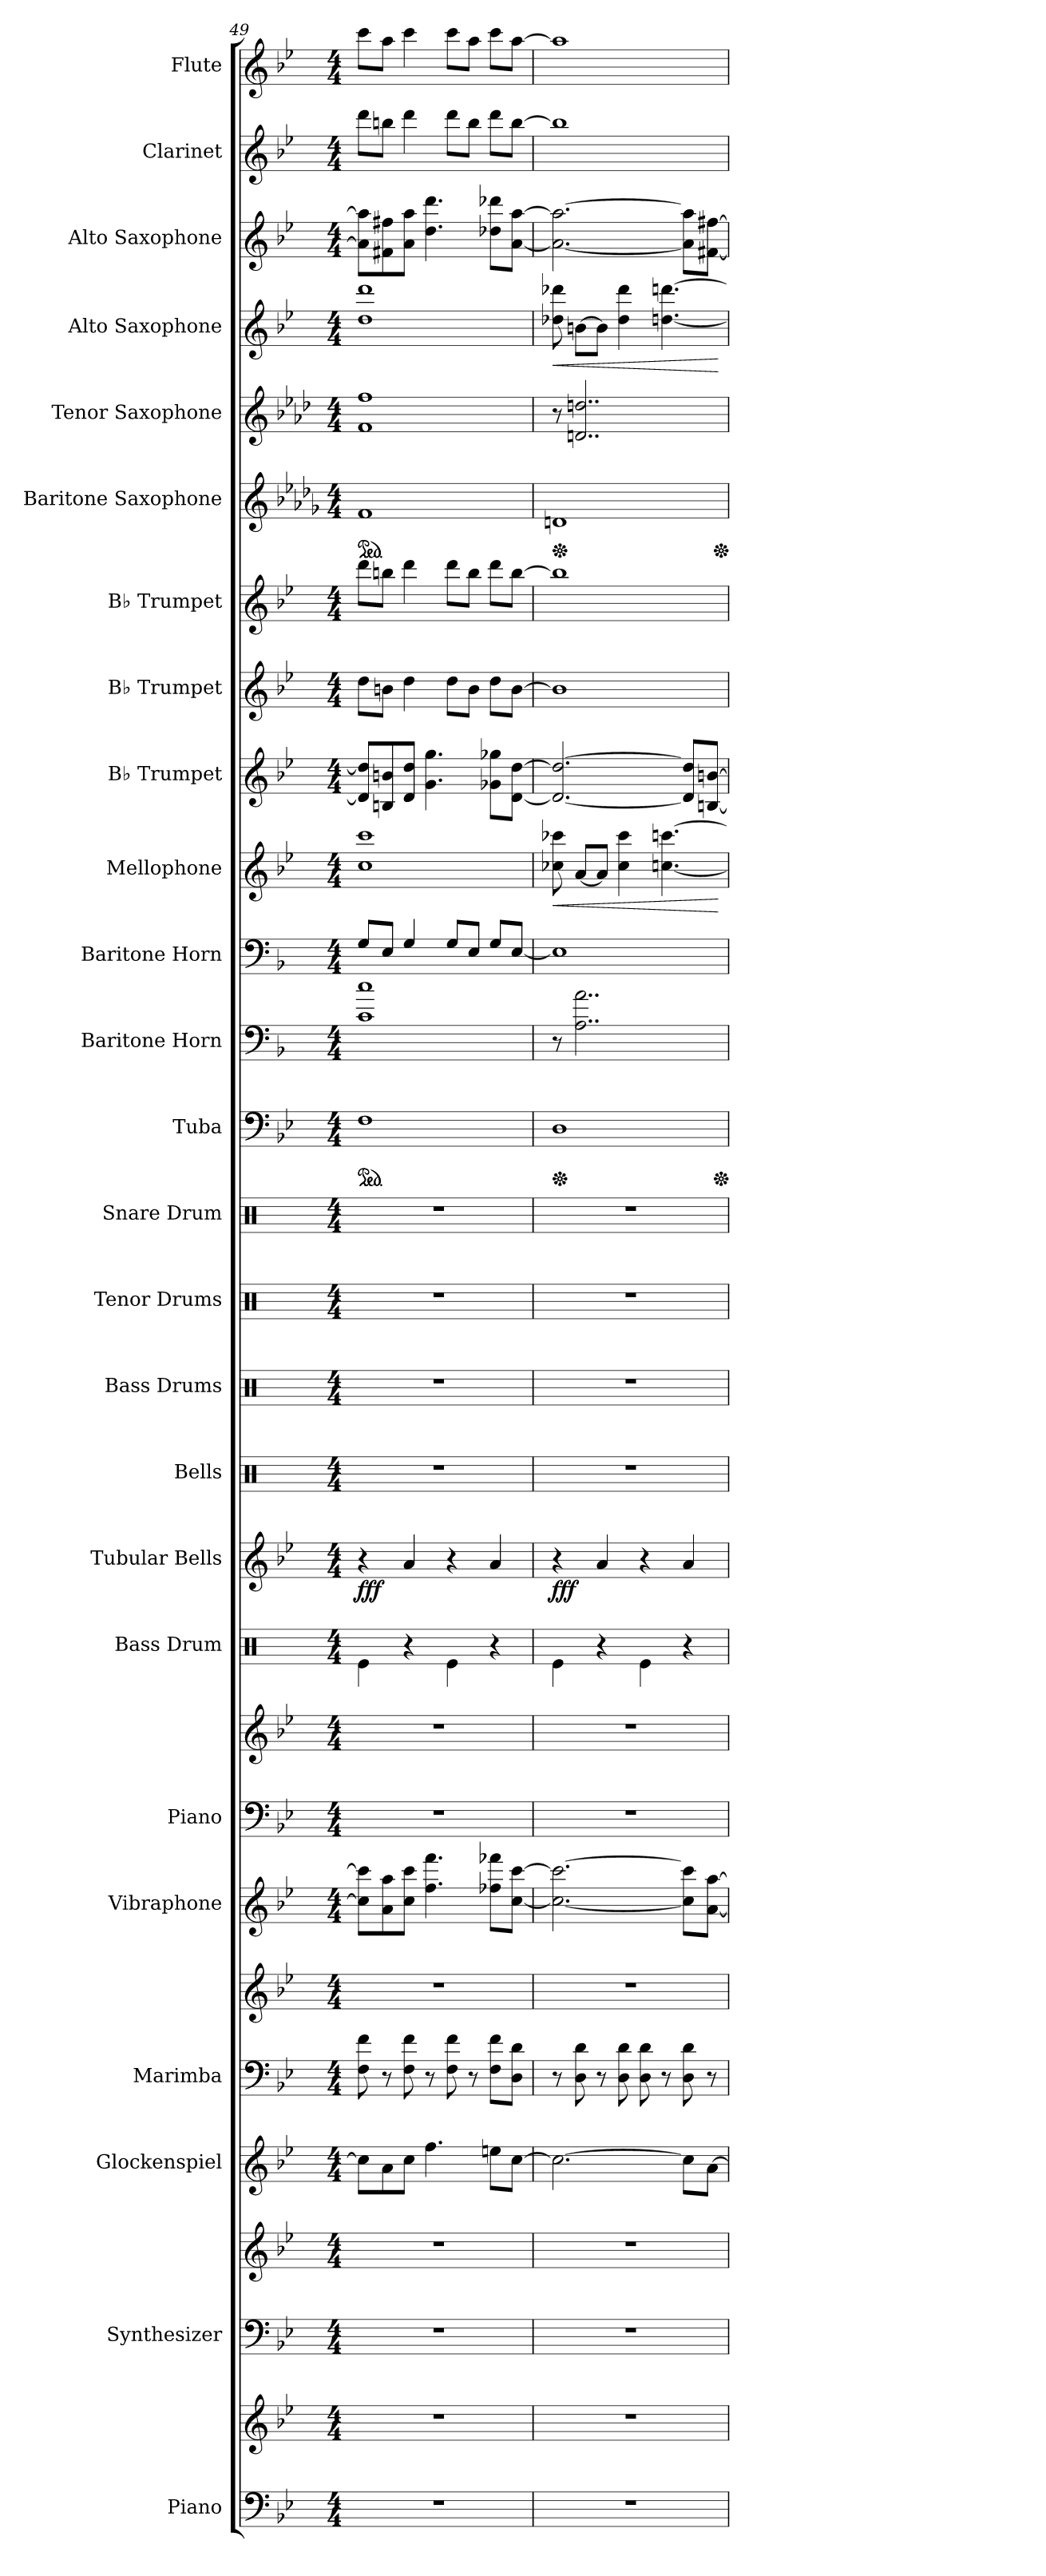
**kern	**kern	**kern	**kern	**kern	**kern	**kern	**kern	**kern	**kern	**kern	**kern	**dynam	**kern	**kern	**kern	**kern	**kern	**kern	**kern	**kern	**dynam	**kern	**kern	**kern	**kern	**kern	**kern	**dynam	**kern	**kern	**kern
*part25	*part25	*part24	*part24	*part23	*part22	*part22	*part21	*part20	*part20	*part19	*part18	*part18	*part17	*part16	*part15	*part14	*part13	*part12	*part11	*part10	*part10	*part9	*part8	*part7	*part6	*part5	*part4	*part4	*part3	*part2	*part1
*staff29	*staff28	*staff27	*staff26	*staff25	*staff24	*staff23	*staff22	*staff21	*staff20	*staff19	*staff18	*staff18	*staff17	*staff16	*staff15	*staff14	*staff13	*staff12	*staff11	*staff10	*staff10	*staff9	*staff8	*staff7	*staff6	*staff5	*staff4	*staff4	*staff3	*staff2	*staff1
*I"Piano	*	*I"Synthesizer	*	*I"Glockenspiel	*I"Marimba	*	*I"Vibraphone	*I"Piano	*	*I"Bass Drum	*I"Tubular Bells	*	*I"Bells	*I"Bass Drums	*I"Tenor Drums	*I"Snare Drum	*I"Tuba	*I"Baritone Horn	*I"Baritone Horn	*I"Mellophone	*	*I"B♭ Trumpet	*I"B♭ Trumpet	*I"B♭ Trumpet	*I"Baritone Saxophone	*I"Tenor Saxophone	*I"Alto Saxophone	*	*I"Alto Saxophone	*I"Clarinet	*I"Flute
*I'Pno.	*	*I'Synth	*	*I'Glk.	*I'Mrm.	*	*I'Vib.	*I'Pno.	*	*I'B. Dr.	*I'Tu. Be.	*	*I'Be.	*I'BD	*I'TD	*I'SD	*I'Tba.	*I'Bar. Hn.	*I'Bar. Hn.	*I'Mph.	*	*I'B♭ Tpt.	*I'B♭ Tpt.	*I'B♭ Tpt.	*I'Bar. Sax.	*I'T. Sax.	*I'A. Sax.	*	*I'A. Sax.	*I'Cl.	*I'Fl.
!!LO:PB:g=z
*clefF4	*clefG2	*clefF4	*clefG2	*clefG2	*clefF4	*clefG2	*clefG2	*clefF4	*clefG2	*clefX	*clefG2	*	*clefX	*clefX	*clefX	*clefX	*clefF4	*clefF4	*clefF4	*clefG2	*	*clefG2	*clefG2	*clefG2	*clefG2	*clefG2	*clefG2	*	*clefG2	*clefG2	*clefG2
*	*	*	*	*ITrd-14c-24	*	*	*	*	*	*	*	*	*	*	*	*	*	*ITrd4c7	*ITrd4c7	*ITrd4c7	*	*ITrd1c2	*ITrd1c2	*ITrd1c2	*ITrd12c21	*ITrd8c14	*ITrd5c9	*	*ITrd5c9	*ITrd1c2	*
*k[b-e-]	*k[b-e-]	*k[b-e-]	*k[b-e-]	*k[b-e-]	*k[b-e-]	*k[b-e-]	*k[b-e-]	*k[b-e-]	*k[b-e-]	*k[]	*k[b-e-]	*	*k[]	*k[]	*k[]	*k[]	*k[b-e-]	*k[b-e-]	*k[b-e-]	*k[b-e-a-]	*	*k[b-e-a-d-]	*k[b-e-a-d-]	*k[b-e-a-d-]	*k[b-e-a-d-g-]	*k[b-e-a-d-]	*k[b-e-a-d-g-]	*	*k[b-e-a-d-g-]	*k[b-e-a-d-]	*k[b-e-]
*M4/4	*M4/4	*M4/4	*M4/4	*M4/4	*M4/4	*M4/4	*M4/4	*M4/4	*M4/4	*M4/4	*M4/4	*	*M4/4	*M4/4	*M4/4	*M4/4	*M4/4	*M4/4	*M4/4	*M4/4	*	*M4/4	*M4/4	*M4/4	*M4/4	*M4/4	*M4/4	*	*M4/4	*M4/4	*M4/4
*	*	*	*	*	*	*	*	*	*	*	*	*	*	*	*	*	*ped	*	*	*	*	*	*	*	*	*	*	*	*	*	*
*	*	*	*	*	*	*	*	*	*	*	*	*	*	*	*	*	*ped	*	*	*	*	*	*	*	*	*	*	*	*	*	*
*	*	*	*	*	*	*	*	*	*	*	*	*	*	*	*	*	*	*	*	*	*	*	*	*	*ped	*	*	*	*	*	*
*	*	*	*	*	*	*	*	*	*	*	*	*	*	*	*	*	*	*	*	*	*	*	*	*	*ped	*	*	*	*	*	*
=49	=49	=49	=49	=49	=49	=49	=49	=49	=49	=49	=49	=49	=49	=49	=49	=49	=49	=49	=49	=49	=49	=49	=49	=49	=49	=49	=49	=49	=49	=49	=49
!	!	!	!	!	!	!	!	!	!	!	!	!LO:DY:b	!	!	!	!	!	!	!	!	!	!	!	!	!	!	!	!	!	!	!
1r	1r	1r	1r	8cccc\L]	8F\ 8f\	1r	8cc\] 8ccc\]L	1r	1r	4Re\	4r	fff	1r	1r	1r	1r	1F	1F 1f	8C/L	1f 1ff	.	8c/] 8cc/]L	8cc\L	8ccc\L	1F	1F 1f	1f 1ff	.	8c\] 8cc\]L	8ccc\L	8ccc\L
.	.	.	.	8aaa\	8r	.	8a\ 8aa\	.	.	.	.	.	.	.	.	.	.	.	8AA/J	.	.	8An/ 8an/	8an\J	8aan\J	.	.	.	.	8An\ 8an\	8aan\J	8aa\J
.	.	.	.	8cccc\J	8F\ 8f\	.	8cc\ 8ccc\J	.	.	4r	4a/	.	.	.	.	.	.	.	4C/	.	.	8c/ 8cc/J	4cc\	4ccc\	.	.	.	.	8c\ 8cc\J	4ccc\	4ccc\
.	.	.	.	4.ffff\	8r	.	4.ff\ 4.fff\	.	.	.	.	.	.	.	.	.	.	.	.	.	.	4.f\ 4.ff\	.	.	.	.	.	.	4.f\ 4.ff\	.	.
.	.	.	.	.	8F\ 8f\	.	.	.	.	4Re\	4r	.	.	.	.	.	.	.	8C/L	.	.	.	8cc\L	8ccc\L	.	.	.	.	.	8ccc\L	8ccc\L
.	.	.	.	.	8r	.	.	.	.	.	.	.	.	.	.	.	.	.	8AA/J	.	.	.	8a\J	8aa\J	.	.	.	.	.	8aa\J	8aa\J
.	.	.	.	8eeeen\L	8F\ 8f\L	.	8ff-X\ 8fff-X\L	.	.	4r	4a/	.	.	.	.	.	.	.	8C/L	.	.	8f-X\ 8ff-X\L	8cc\L	8ccc\L	.	.	.	.	8f-X\ 8ff-X\L	8ccc\L	8ccc\L
.	.	.	.	[8cccc\J	8D\ 8d\J	.	[8cc\ [8ccc\J	.	.	.	.	.	.	.	.	.	.	.	[8AA/J	.	.	[8c\ [8cc\J	[8a\J	[8aa\J	.	.	.	.	[8c\ [8cc\J	[8aa\J	[8aa\J
=50	=50	=50	=50	=50	=50	=50	=50	=50	=50	=50	=50	=50	=50	=50	=50	=50	=50	=50	=50	=50	=50	=50	=50	=50	=50	=50	=50	=50	=50	=50	=50
*	*	*	*	*	*	*	*	*	*	*	*	*	*	*	*	*	*Xped	*	*	*	*	*	*	*	*	*	*	*	*	*	*
!	!	!	!	!	!	!	!	!	!	!	!	!	!	!	!	!	!	!	!	!	!LO:HP:b	!	!	!	!	!	!	!	!	!	!
*	*	*	*	*	*	*	*	*	*	*	*	*	*	*	*	*	*	*	*	*	*	*	*	*	*Xped	*	*	*	*	*	*
!	!	!	!	!	!	!	!	!	!	!	!	!LO:DY:b	!	!	!	!	!	!	!	!	!	!	!	!	!	!	!	!LO:HP:b	!	!	!
1r	1r	1r	1r	2.cccc\_	8r	1r	2.cc\_ 2.ccc\_	1r	1r	4Re\	4r	fff	1r	1r	1r	1r	1D	8r	1AA]	8f-X\ 8ff-X\	<	2.c/_ 2.cc/_	1a]	1aa]	1Dn	8r	8f-X\ 8ff-X\	<	2.c\_ 2.cc\_	1aa]	1aa]
.	.	.	.	.	8D\ 8d\	.	.	.	.	.	.	.	.	.	.	.	.	2..D\ 2..d\	.	[8d/L	.	.	.	.	.	2..Dn/ 2..dn/	[8dn\L	.	.	.	.
.	.	.	.	.	8r	.	.	.	.	4r	4a/	.	.	.	.	.	.	.	.	8d/J]	.	.	.	.	.	.	8d\J]	.	.	.	.
.	.	.	.	.	8D\ 8d\	.	.	.	.	.	.	.	.	.	.	.	.	.	.	4f-\ 4ff-\	.	.	.	.	.	.	4f-\ 4ff-\	.	.	.	.
.	.	.	.	.	8D\ 8d\	.	.	.	.	4Re\	4r	.	.	.	.	.	.	.	.	.	.	.	.	.	.	.	.	.	.	.	.
.	.	.	.	.	8r	.	.	.	.	.	.	.	.	.	.	.	.	.	.	[4.fn\ [4.ffn\	.	.	.	.	.	.	[4.fn\ [4.ffn\	.	.	.	.
.	.	.	.	8cccc\L]	8D\ 8d\	.	8cc\] 8ccc\]L	.	.	4r	4a/	.	.	.	.	.	.	.	.	.	.	8c/] 8cc/]L	.	.	.	.	.	.	8c\] 8cc\]L	.	.
.	.	.	.	[8aaa\J	8r	.	[8a\ [8aa\J	.	.	.	.	.	.	.	.	.	.	.	.	.	.	[8An/ [8an/J	.	.	.	.	.	.	[8An\ [8an\J	.	.
.	.	.	.	.	.	.	.	.	.	.	.	.	.	.	.	.	.	.	.	.	[	.	.	.	.	.	.	[	.	.	.
*	*	*	*	*	*	*	*	*	*	*	*	*	*	*	*	*	*Xped	*	*	*	*	*	*	*	*	*	*	*	*	*	*
*	*	*	*	*	*	*	*	*	*	*	*	*	*	*	*	*	*	*	*	*	*	*	*	*	*Xped	*	*	*	*	*	*
=	=	=	=	=	=	=	=	=	=	=	=	=	=	=	=	=	=	=	=	=	=	=	=	=	=	=	=	=	=	=	=
*-	*-	*-	*-	*-	*-	*-	*-	*-	*-	*-	*-	*-	*-	*-	*-	*-	*-	*-	*-	*-	*-	*-	*-	*-	*-	*-	*-	*-	*-	*-	*-
